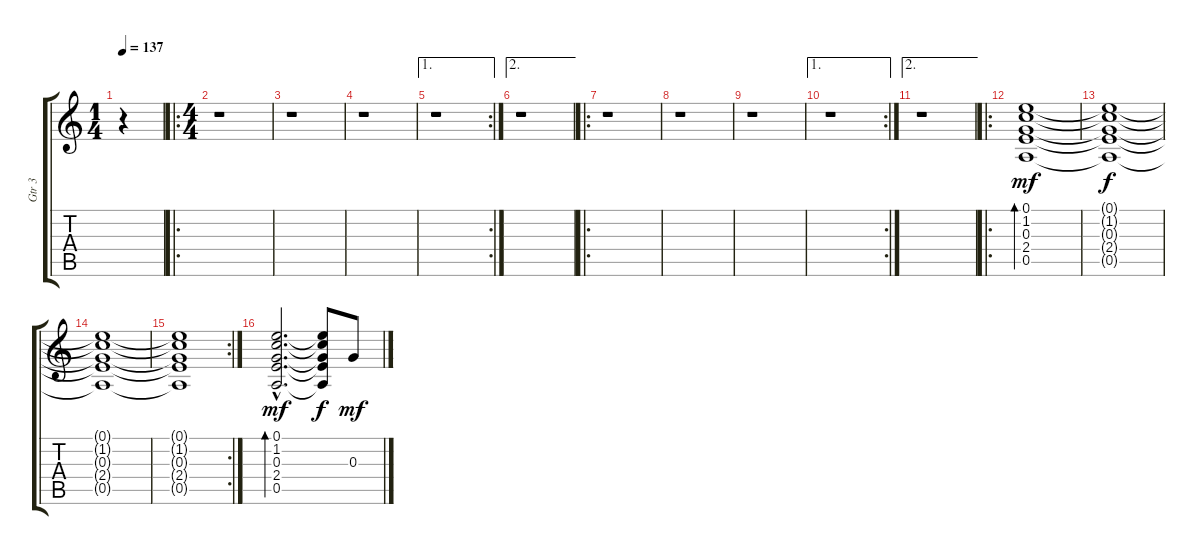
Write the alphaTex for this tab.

\track ("Gtr 3" "Gtr 3") {instrument overdrivenguitar}
\staff {score tabs}
\tuning (E4 B3 G3 D3 A2 E2) {hide}
\ts (1 4)
\tempo 137
\clef g2
\ks c
r.4{dy mf instrument overdrivenguitar} |
\ro
\ts (4 4)
r.1 |
r.1 |
r.1 |
\ae 1
\rc 2
r.1 |
\ae 2
r.1 |
\ro
r.1 |
r.1 |
r.1 |
\ae 1
\rc 2
r.1 |
\ae 2
r.1 |
\ro
(0.1 1.2 0.3 2.4 0.5).1{bd 240} |
(0.1{t} 1.2{t} 0.3{t} 2.4{t} 0.5{t}).1{dy f} |
(0.1{t} 1.2{t} 0.3{t} 2.4{t} 0.5{t}).1 |
\rc 2
(0.1{t} 1.2{t} 0.3{t} 2.4{t} 0.5{t}).1 |
(0.1{hac} 1.2{hac} 0.3{hac} 2.4{hac} 0.5{hac}).2{d bd 240 dy mf} (0.1{t} 1.2{t} 0.3{t} 2.4{t} 0.5{t}).8{dy f} 0.3.8{dy mf}
